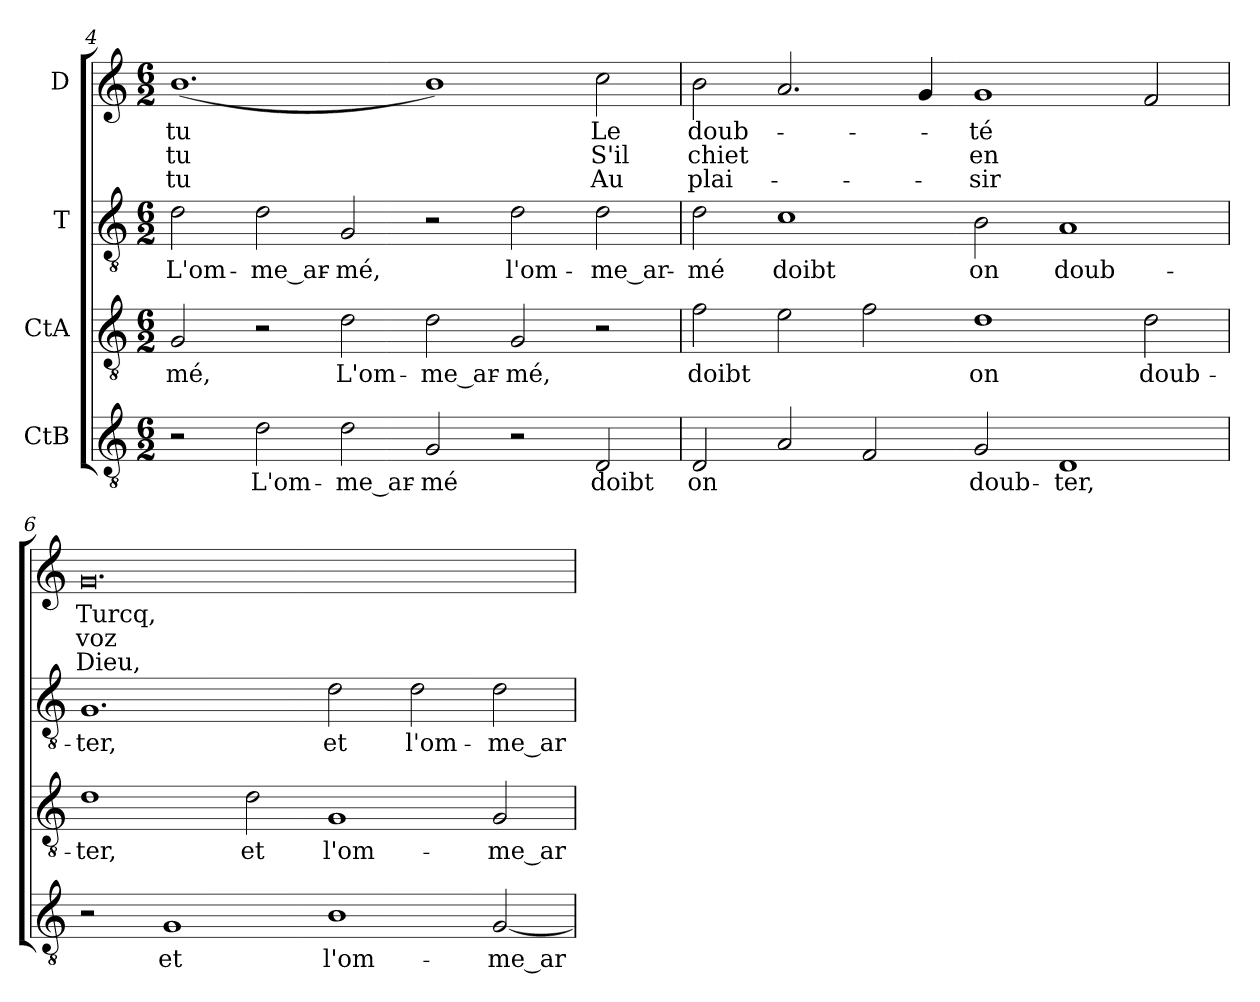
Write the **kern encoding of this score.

**kern	**text	**kern	**text	**kern	**text	**kern	**text	**text	**text
*part4	*part4	*part3	*part3	*part2	*part2	*part1	*part1	*part1	*part1
*staff4	*staff4	*staff3	*staff3	*staff2	*staff2	*staff1	*staff1	*staff1	*staff1
*I"CtB	*	*I"CtA	*	*I"T	*	*I"D	*	*	*
*clefGv2	*	*clefGv2	*	*clefGv2	*	*clefG2	*	*	*
*ITrd7c12	*	*ITrd7c12	*	*ITrd7c12	*	*	*	*	*
*k[]	*	*k[]	*	*k[]	*	*k[]	*	*	*
*C:	*	*C:	*	*C:	*	*C:	*	*	*
*M6/2	*	*M6/2	*	*M6/2	*	*M6/2	*	*	*
=4	=4	=4	=4	=4	=4	=4	=4	=4	=4
!	!	!	!LO:LY:b:color=#000000	!	!	!	!	!	!
!	!	!	!	!	!LO:LY:b:color=#000000	!	!	!	!
!	!	!	!	!	!	!	!LO:LY:b:color=#000000	!LO:LY:b:color=#000000	!LO:LY:b:color=#000000
2r	.	2GGi/	-mé,	2Di\	L'om-	(1.bi/	-tu	-tu	-tu
!	!LO:LY:b:color=#000000	!	!	!	!	!	!	!	!
!	!	!	!	!	!LO:LY:b:color=#000000	!	!	!	!
2Di\	L'om-	2r	.	2Di\	-me_ar-	.	.	.	.
!	!LO:LY:b:color=#000000	!	!	!	!	!	!	!	!
!	!	!	!LO:LY:b:color=#000000	!	!	!	!	!	!
!	!	!	!	!	!LO:LY:b:color=#000000	!	!	!	!
2Di\	-me_ar-	2Di\	L'om-	2GGi/	-mé,	.	.	.	.
!	!LO:LY:b:color=#000000	!	!	!	!	!	!	!	!
!	!	!	!LO:LY:b:color=#000000	!	!	!	!	!	!
2GGi/	-mé	2Di\	-me_ar-	2r	.	1bi/)	.	.	.
!	!	!	!LO:LY:b:color=#000000	!	!	!	!	!	!
!	!	!	!	!	!LO:LY:b:color=#000000	!	!	!	!
2r	.	2GGi/	-mé,	2Di\	l'om-	.	.	.	.
!	!LO:LY:b:color=#000000	!	!	!	!	!	!	!	!
!	!	!	!	!	!LO:LY:b:color=#000000	!	!	!	!
!	!	!	!	!	!	!	!LO:LY:b:color=#000000	!LO:LY:b:color=#000000	!LO:LY:b:color=#000000
2DDi/	doibt	2r	.	2Di\	-me_ar-	2cci\	Le	S'il	Au
!!LO:LB:g=z
=5	=5	=5	=5	=5	=5	=5	=5	=5	=5
!	!LO:LY:b:color=#000000	!	!	!	!	!	!	!	!
!	!	!	!LO:LY:b:color=#000000	!	!	!	!	!	!
!	!	!	!	!	!LO:LY:b:color=#000000	!	!	!	!
!	!	!	!	!	!	!	!LO:LY:b:color=#000000	!LO:LY:b:color=#000000	!LO:LY:b:color=#000000
2DDi/	on	2Fi\	doibt	2Di\	-mé	2bi\	doub-	chiet	plai-
!	!	!	!	!	!LO:LY:b:color=#000000	!	!	!	!
2AAi/	.	2Ei\	.	1Ci\	doibt	2.ai/	.	.	.
2FFi/	.	2Fi\	.	.	.	.	.	.	.
.	.	.	.	.	.	4gi/	.	.	.
!	!LO:LY:b:color=#000000	!	!	!	!	!	!	!	!
!	!	!	!LO:LY:b:color=#000000	!	!	!	!	!	!
!	!	!	!	!	!LO:LY:b:color=#000000	!	!	!	!
!	!	!	!	!	!	!	!LO:LY:b:color=#000000	!LO:LY:b:color=#000000	!LO:LY:b:color=#000000
2GGi/	doub-	1Di\	on	2BBi\	on	1gi/	-té	en	-sir
!	!LO:LY:b:color=#000000	!	!	!	!	!	!	!	!
!	!	!	!	!	!LO:LY:b:color=#000000	!	!	!	!
1DDi/	-ter,	.	.	1AAi/	doub-	.	.	.	.
!	!	!	!LO:LY:b:color=#000000	!	!	!	!	!	!
.	.	2Di\	doub-	.	.	2fi/	.	.	.
=6	=6	=6	=6	=6	=6	=6	=6	=6	=6
!	!	!	!LO:LY:b:color=#000000	!	!	!	!	!	!
!	!	!	!	!	!LO:LY:b:color=#000000	!	!	!	!
!	!	!	!	!	!	!	!LO:LY:b:color=#000000	!LO:LY:b:color=#000000	!LO:LY:b:color=#000000
2r	.	1Di\	-ter,	1.GGi/	-ter,	0.gi/	Turcq,	voz	Dieu,
!	!LO:LY:b:color=#000000	!	!	!	!	!	!	!	!
1GGi/	et	.	.	.	.	.	.	.	.
!	!	!	!LO:LY:b:color=#000000	!	!	!	!	!	!
.	.	2Di\	et	.	.	.	.	.	.
!	!LO:LY:b:color=#000000	!	!	!	!	!	!	!	!
!	!	!	!LO:LY:b:color=#000000	!	!	!	!	!	!
!	!	!	!	!	!LO:LY:b:color=#000000	!	!	!	!
1BBi/	l'om-	1GGi/	l'om-	2Di\	et	.	.	.	.
!	!	!	!	!	!LO:LY:b:color=#000000	!	!	!	!
.	.	.	.	2Di\	l'om-	.	.	.	.
!	!LO:LY:b:color=#000000	!	!	!	!	!	!	!	!
!	!	!	!LO:LY:b:color=#000000	!	!	!	!	!	!
!	!	!	!	!	!LO:LY:b:color=#000000	!	!	!	!
[2GGi/	-me_ar-	2GGi/	-me_ar-	2Di\	-me_ar-	.	.	.	.
=	=	=	=	=	=	=	=	=	=
*-	*-	*-	*-	*-	*-	*-	*-	*-	*-
